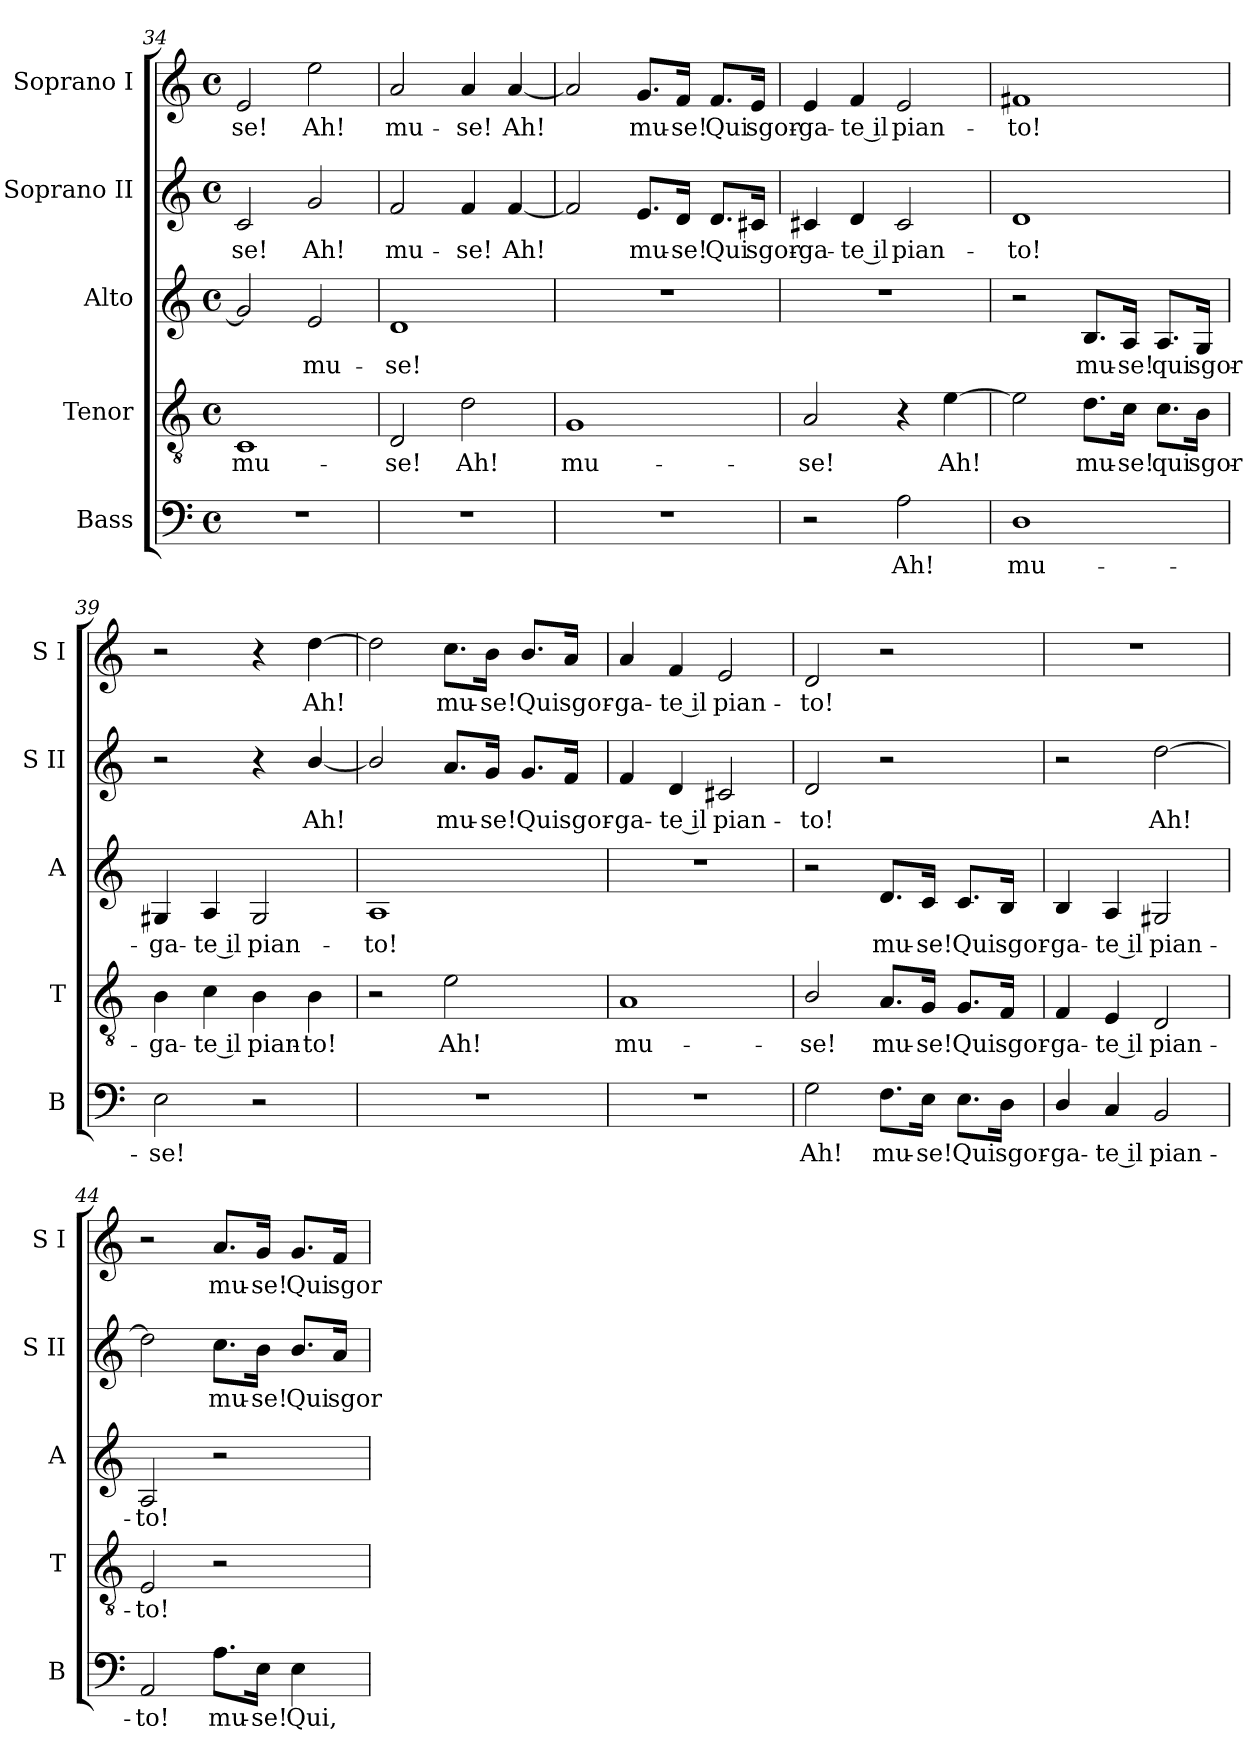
**kern	**text	**kern	**text	**kern	**text	**kern	**text	**kern	**text
*part5	*part5	*part4	*part4	*part3	*part3	*part2	*part2	*part1	*part1
*staff5	*staff5	*staff4	*staff4	*staff3	*staff3	*staff2	*staff2	*staff1	*staff1
*I"Bass	*	*I"Tenor	*	*I"Alto	*	*I"Soprano II	*	*I"Soprano I	*
*I'B	*	*I'T	*	*I'A	*	*I'S II	*	*I'S I	*
!!LO:LB:g=z
*clefF4	*	*clefGv2	*	*clefG2	*	*clefG2	*	*clefG2	*
*k[]	*	*k[]	*	*k[]	*	*k[]	*	*k[]	*
*M4/4	*	*M4/4	*	*M4/4	*	*M4/4	*	*M4/4	*
*met(c)	*	*met(c)	*	*met(c)	*	*met(c)	*	*met(c)	*
=34	=34	=34	=34	=34	=34	=34	=34	=34	=34
!	!	!	!LO:LY:b	!	!	!	!LO:LY:b	!	!LO:LY:b
1r	.	1C	mu-	2g/]	.	2c/	se!	2e/	-se!
!	!	!	!	!	!LO:LY:b	!	!LO:LY:b	!	!LO:LY:b
.	.	.	.	2e/	mu-	2g/	Ah!	2ee\	Ah!
=35	=35	=35	=35	=35	=35	=35	=35	=35	=35
!	!	!	!LO:LY:b	!	!LO:LY:b	!	!LO:LY:b	!	!LO:LY:b
1r	.	2D/	-se!	1d	-se!	2f/	mu-	2a/	mu-
!	!	!	!LO:LY:b	!	!	!	!LO:LY:b	!	!LO:LY:b
.	.	2d\	Ah!	.	.	4f/	-se!	4a/	-se!
!	!	!	!	!	!	!	!LO:LY:b	!	!LO:LY:b
.	.	.	.	.	.	[4f/	Ah!	[4a/	Ah!
=36	=36	=36	=36	=36	=36	=36	=36	=36	=36
!	!	!	!LO:LY:b	!	!	!	!	!	!
1r	.	1G	mu-	1r	.	2f/]	.	2a/]	.
!	!	!	!	!	!	!	!LO:LY:b	!	!LO:LY:b
.	.	.	.	.	.	8.e/L	mu-	8.g/L	mu-
!	!	!	!	!	!	!	!LO:LY:b	!	!LO:LY:b
.	.	.	.	.	.	16d/Jk	-se!	16f/Jk	-se!
!	!	!	!	!	!	!	!LO:LY:b	!	!LO:LY:b
.	.	.	.	.	.	8.d/L	Qui	8.f/L	Qui
!	!	!	!	!	!	!	!LO:LY:b	!	!LO:LY:b
.	.	.	.	.	.	16c#X/Jk	sgor-	16e/Jk	sgor-
=37	=37	=37	=37	=37	=37	=37	=37	=37	=37
!	!	!	!LO:LY:b	!	!	!	!LO:LY:b	!	!LO:LY:b
2r	.	2A/	-se!	1r	.	4c#X/	-ga-	4e/	-ga-
!	!	!	!	!	!	!	!LO:LY:b	!	!LO:LY:b
.	.	.	.	.	.	4d/	-te il	4f/	-te il
!	!LO:LY:b	!	!	!	!	!	!LO:LY:b	!	!LO:LY:b
2A\	Ah!	4r	.	.	.	2c#/	pian-	2e/	pian-
!	!	!	!LO:LY:b	!	!	!	!	!	!
.	.	[4e\	Ah!	.	.	.	.	.	.
=38	=38	=38	=38	=38	=38	=38	=38	=38	=38
!	!LO:LY:b	!	!	!	!	!	!LO:LY:b	!	!LO:LY:b
1D	mu-	2e\]	.	2r	.	1d	-to!	1f#X	-to!
!	!	!	!LO:LY:b	!	!LO:LY:b	!	!	!	!
.	.	8.d\L	mu-	8.B/L	mu-	.	.	.	.
!	!	!	!LO:LY:b	!	!LO:LY:b	!	!	!	!
.	.	16c\Jk	-se!	16A/Jk	-se!	.	.	.	.
!	!	!	!LO:LY:b	!	!LO:LY:b	!	!	!	!
.	.	8.c\L	qui	8.A/L	qui	.	.	.	.
!	!	!	!LO:LY:b	!	!LO:LY:b	!	!	!	!
.	.	16B\Jk	sgor-	16G/Jk	sgor-	.	.	.	.
=39	=39	=39	=39	=39	=39	=39	=39	=39	=39
!	!LO:LY:b	!	!LO:LY:b	!	!LO:LY:b	!	!	!	!
2E\	-se!	4B\	-ga-	4G#X/	-ga-	2r	.	2r	.
!	!	!	!LO:LY:b	!	!LO:LY:b	!	!	!	!
.	.	4c\	-te il	4A/	-te il	.	.	.	.
!	!	!	!LO:LY:b	!	!LO:LY:b	!	!	!	!
2r	.	4B\	pian-	2G#/	pian-	4r	.	4r	.
!	!	!	!LO:LY:b	!	!	!	!LO:LY:b	!	!LO:LY:b
.	.	4B\	-to!	.	.	[4b/	Ah!	[4dd\	Ah!
!!LO:PB:g=z
=40	=40	=40	=40	=40	=40	=40	=40	=40	=40
!	!	!	!	!	!LO:LY:b	!	!	!	!
1r	.	2r	.	1A	-to!	2b/]	.	2dd\]	.
!	!	!	!LO:LY:b	!	!	!	!LO:LY:b	!	!LO:LY:b
.	.	2e\	Ah!	.	.	8.a/L	mu-	8.cc\L	mu-
!	!	!	!	!	!	!	!LO:LY:b	!	!LO:LY:b
.	.	.	.	.	.	16g/Jk	-se!	16b\Jk	-se!
!	!	!	!	!	!	!	!LO:LY:b	!	!LO:LY:b
.	.	.	.	.	.	8.g/L	Qui	8.b/L	Qui
!	!	!	!	!	!	!	!LO:LY:b	!	!LO:LY:b
.	.	.	.	.	.	16f/Jk	sgor-	16a/Jk	sgor-
=41	=41	=41	=41	=41	=41	=41	=41	=41	=41
!	!	!	!LO:LY:b	!	!	!	!LO:LY:b	!	!LO:LY:b
1r	.	1A	mu-	1r	.	4f/	-ga-	4a/	-ga-
!	!	!	!	!	!	!	!LO:LY:b	!	!LO:LY:b
.	.	.	.	.	.	4d/	-te il	4f/	-te il
!	!	!	!	!	!	!	!LO:LY:b	!	!LO:LY:b
.	.	.	.	.	.	2c#X/	pian-	2e/	pian-
=42	=42	=42	=42	=42	=42	=42	=42	=42	=42
!	!LO:LY:b	!	!LO:LY:b	!	!	!	!LO:LY:b	!	!LO:LY:b
2G\	Ah!	2B/	-se!	2r	.	2d/	-to!	2d/	-to!
!	!LO:LY:b	!	!LO:LY:b	!	!LO:LY:b	!	!	!	!
8.F\L	mu-	8.A/L	mu-	8.d/L	mu-	2r	.	2r	.
!	!LO:LY:b	!	!LO:LY:b	!	!LO:LY:b	!	!	!	!
16E\Jk	-se!	16G/Jk	-se!	16c/Jk	-se!	.	.	.	.
!	!LO:LY:b	!	!LO:LY:b	!	!LO:LY:b	!	!	!	!
8.E\L	Qui	8.G/L	Qui	8.c/L	Qui	.	.	.	.
!	!LO:LY:b	!	!LO:LY:b	!	!LO:LY:b	!	!	!	!
16D\Jk	sgor-	16F/Jk	sgor-	16B/Jk	sgor-	.	.	.	.
=43	=43	=43	=43	=43	=43	=43	=43	=43	=43
!	!LO:LY:b	!	!LO:LY:b	!	!LO:LY:b	!	!	!	!
4D/	-ga-	4F/	-ga-	4B/	-ga-	2r	.	1r	.
!	!LO:LY:b	!	!LO:LY:b	!	!LO:LY:b	!	!	!	!
4C/	-te il	4E/	-te il	4A/	-te il	.	.	.	.
!	!LO:LY:b	!	!LO:LY:b	!	!LO:LY:b	!	!LO:LY:b	!	!
2BB/	pian-	2D/	pian-	2G#X/	pian-	[2dd\	Ah!	.	.
=44	=44	=44	=44	=44	=44	=44	=44	=44	=44
!	!LO:LY:b	!	!LO:LY:b	!	!LO:LY:b	!	!	!	!
2AA/	-to!	2E/	-to!	2A/	-to!	2dd\]	.	2r	.
!	!LO:LY:b	!	!	!	!	!	!LO:LY:b	!	!LO:LY:b
8.A\L	mu-	2r	.	2r	.	8.cc\L	mu-	8.a/L	mu-
!	!LO:LY:b	!	!	!	!	!	!LO:LY:b	!	!LO:LY:b
16E\Jk	-se!	.	.	.	.	16b\Jk	-se!	16g/Jk	-se!
!	!LO:LY:b	!	!	!	!	!	!LO:LY:b	!	!LO:LY:b
4E\	Qui,	.	.	.	.	8.b/L	Qui	8.g/L	Qui
!	!	!	!	!	!	!	!LO:LY:b	!	!LO:LY:b
.	.	.	.	.	.	16a/Jk	sgor-	16f/Jk	sgor-
=	=	=	=	=	=	=	=	=	=
*-	*-	*-	*-	*-	*-	*-	*-	*-	*-
